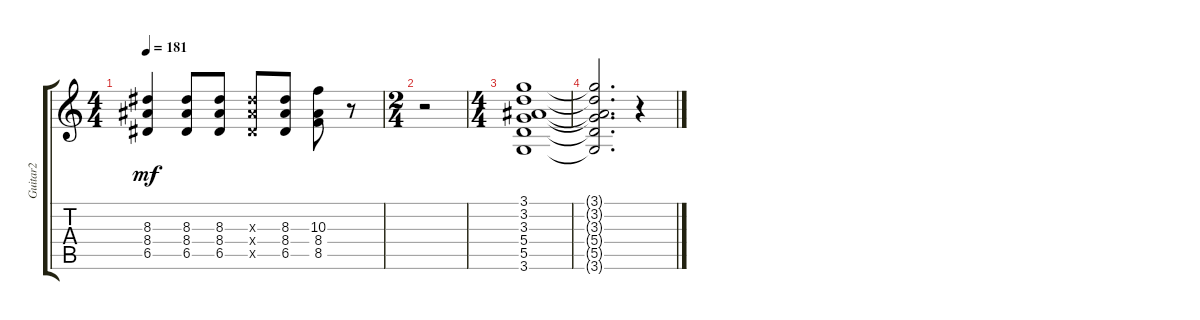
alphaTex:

\track ("Guitar2" "Guitar2") {instrument overdrivenguitar}
\staff {score tabs}
\tuning (E4 B3 G3 D3 A2 E2) {hide}
\ts (4 4)
\tempo 181
\clef g2
\ks c
(8.3 8.4 6.5).4{dy mf} (8.3 8.4 6.5).8 (8.3 8.4 6.5).8 (8.3{x} 8.4{x} 6.5{x}).8 (8.3 8.4 6.5).8 (10.3 8.4 8.5).8 r.8 |
\ts (2 4)
r.2 |
\ts (4 4)
(3.1 3.2 3.3 5.4 5.5 3.6).1 |
(3.1{t} 3.2{t} 3.3{t} 5.4{t} 5.5{t} 3.6{t}).2{d} r.4
